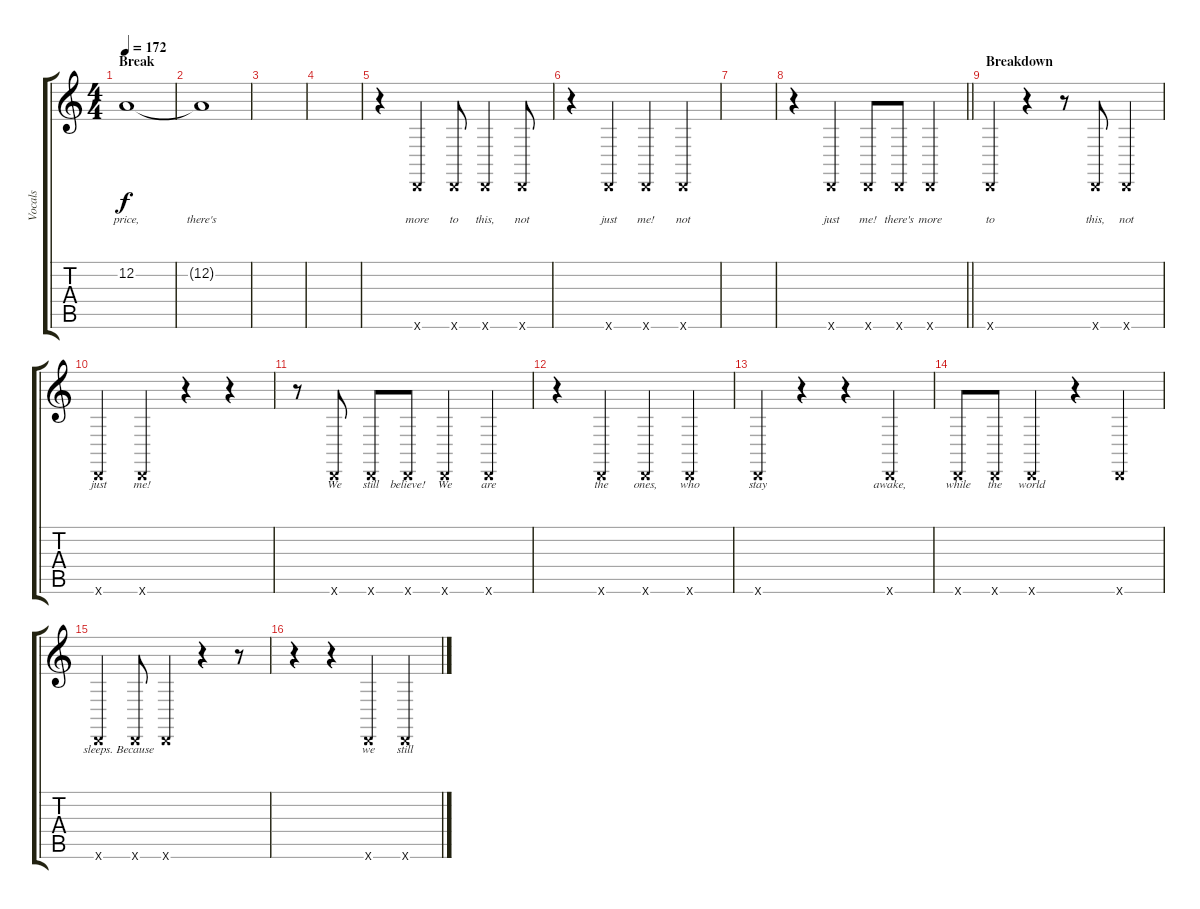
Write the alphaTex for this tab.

\track ("Vocals" "Vocals") {instrument oboe}
\staff {score tabs}
\tuning (D4 A3 F3 C3 G2 D2) {hide}
\ts (4 4)
\section ("" "Break")
\tempo 172
\clef g2
\ks c
12.2{t}.1{lyrics (0 "price,") lyrics (1 "") lyrics (2 "") lyrics (3 "") lyrics (4 "") dy f} |
12.2{t}.1{lyrics (0 "there's") lyrics (1 "") lyrics (2 "") lyrics (3 "") lyrics (4 "")} |
|
|
r.4 0.6{x}.4{lyrics (0 "more") lyrics (1 "") lyrics (2 "") lyrics (3 "") lyrics (4 "")} 0.6{x}.8{lyrics (0 "to") lyrics (1 "") lyrics (2 "") lyrics (3 "") lyrics (4 "")} 0.6{x}.4{lyrics (0 "this,") lyrics (1 "") lyrics (2 "") lyrics (3 "") lyrics (4 "")} 0.6{x}.8{lyrics (0 "not") lyrics (1 "") lyrics (2 "") lyrics (3 "") lyrics (4 "")} |
r.4 0.6{x}.4{lyrics (0 "just") lyrics (1 "") lyrics (2 "") lyrics (3 "") lyrics (4 "")} 0.6{x}.4{lyrics (0 "me!") lyrics (1 "") lyrics (2 "") lyrics (3 "") lyrics (4 "")} 0.6{x}.4{lyrics (0 "not") lyrics (1 "") lyrics (2 "") lyrics (3 "") lyrics (4 "")} |
|
\barLineRight lightlight
r.4 0.6{x}.4{lyrics (0 "just") lyrics (1 "") lyrics (2 "") lyrics (3 "") lyrics (4 "")} 0.6{x}.8{lyrics (0 "me!") lyrics (1 "") lyrics (2 "") lyrics (3 "") lyrics (4 "")} 0.6{x}.8{lyrics (0 "there's") lyrics (1 "") lyrics (2 "") lyrics (3 "") lyrics (4 "")} 0.6{x}.4{lyrics (0 "more") lyrics (1 "") lyrics (2 "") lyrics (3 "") lyrics (4 "")} |
\section ("" "Breakdown")
0.6{x}.4{lyrics (0 "to") lyrics (1 "") lyrics (2 "") lyrics (3 "") lyrics (4 "")} r.4 r.8 0.6{x}.8{lyrics (0 "this,") lyrics (1 "") lyrics (2 "") lyrics (3 "") lyrics (4 "")} 0.6{x}.4{lyrics (0 "not") lyrics (1 "") lyrics (2 "") lyrics (3 "") lyrics (4 "")} |
0.6{x}.4{lyrics (0 "just") lyrics (1 "") lyrics (2 "") lyrics (3 "") lyrics (4 "")} 0.6{x}.4{lyrics (0 "me!") lyrics (1 "") lyrics (2 "") lyrics (3 "") lyrics (4 "")} r.4 r.4 |
r.8 0.6{x}.8{lyrics (0 "We") lyrics (1 "") lyrics (2 "") lyrics (3 "") lyrics (4 "")} 0.6{x}.8{lyrics (0 "still") lyrics (1 "") lyrics (2 "") lyrics (3 "") lyrics (4 "")} 0.6{x}.8{lyrics (0 "believe!") lyrics (1 "") lyrics (2 "") lyrics (3 "") lyrics (4 "")} 0.6{x}.4{lyrics (0 "We") lyrics (1 "") lyrics (2 "") lyrics (3 "") lyrics (4 "")} 0.6{x}.4{lyrics (0 "are") lyrics (1 "") lyrics (2 "") lyrics (3 "") lyrics (4 "")} |
r.4 0.6{x}.4{lyrics (0 "the") lyrics (1 "") lyrics (2 "") lyrics (3 "") lyrics (4 "")} 0.6{x}.4{lyrics (0 "ones,") lyrics (1 "") lyrics (2 "") lyrics (3 "") lyrics (4 "")} 0.6{x}.4{lyrics (0 "who") lyrics (1 "") lyrics (2 "") lyrics (3 "") lyrics (4 "")} |
0.6{x}.4{lyrics (0 "stay") lyrics (1 "") lyrics (2 "") lyrics (3 "") lyrics (4 "")} r.4 r.4 0.6{x}.4{lyrics (0 "awake,") lyrics (1 "") lyrics (2 "") lyrics (3 "") lyrics (4 "")} |
0.6{x}.8{lyrics (0 "while") lyrics (1 "") lyrics (2 "") lyrics (3 "") lyrics (4 "")} 0.6{x}.8{lyrics (0 "the") lyrics (1 "") lyrics (2 "") lyrics (3 "") lyrics (4 "")} 0.6{x}.4{lyrics (0 "world") lyrics (1 "") lyrics (2 "") lyrics (3 "") lyrics (4 "")} r.4 0.6{x}.4{lyrics (0 "") lyrics (1 "") lyrics (2 "") lyrics (3 "") lyrics (4 "")} |
0.6{x}.4{lyrics (0 "sleeps.") lyrics (1 "") lyrics (2 "") lyrics (3 "") lyrics (4 "")} 0.6{x}.8{lyrics (0 "Because") lyrics (1 "") lyrics (2 "") lyrics (3 "") lyrics (4 "")} 0.6{x}.4{lyrics (0 "") lyrics (1 "") lyrics (2 "") lyrics (3 "") lyrics (4 "")} r.4 r.8 |
r.4 r.4 0.6{x}.4{lyrics (0 "we") lyrics (1 "") lyrics (2 "") lyrics (3 "") lyrics (4 "")} 0.6{x}.4{lyrics (0 "still") lyrics (1 "") lyrics (2 "") lyrics (3 "") lyrics (4 "")}
